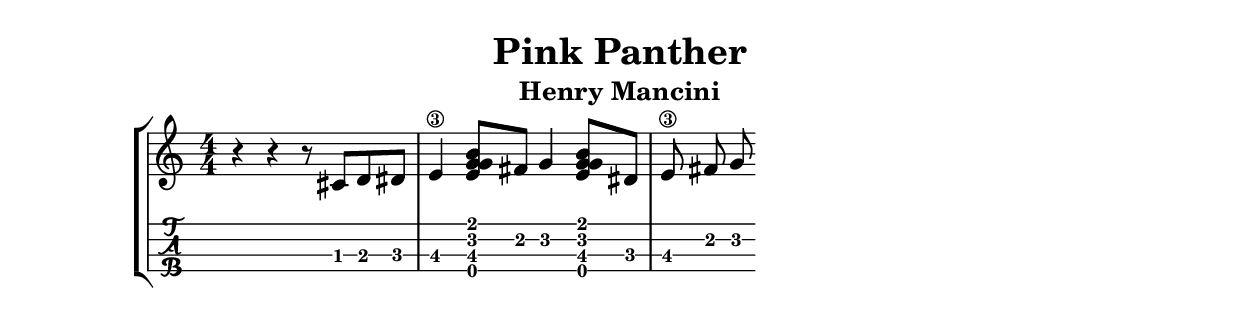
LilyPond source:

\header {
  title = "Pink Panther"
  subtitle = "Henry Mancini"
  subsubtile = "a"
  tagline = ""  % removed
}

\layout{
	\context {
		\TabStaff
		stringTunings = #ukulele-tuning
	}
}

%--- Introducción de las notas ---%
uno = \relative c' {
\key c \major
\numericTimeSignature
\time 4/4
	r4 r4 r8 cis d dis
  e4\3 <g e g b>8 fis g4 <g e g b>8 dis
  e\3 fis g
  % <g e' g b> fis' g
}

acordes = \chordmode {
	%-- a1:m d:m g c a:m d g f c d:m bes a -- %
 }


%--- Partitura ---%
\score {
 \header {
      piece = ""
    }
	\new StaffGroup	
	<<
	    \new ChordNames \acordes
		\new Staff \uno
		\new TabStaff \uno
	>>
}